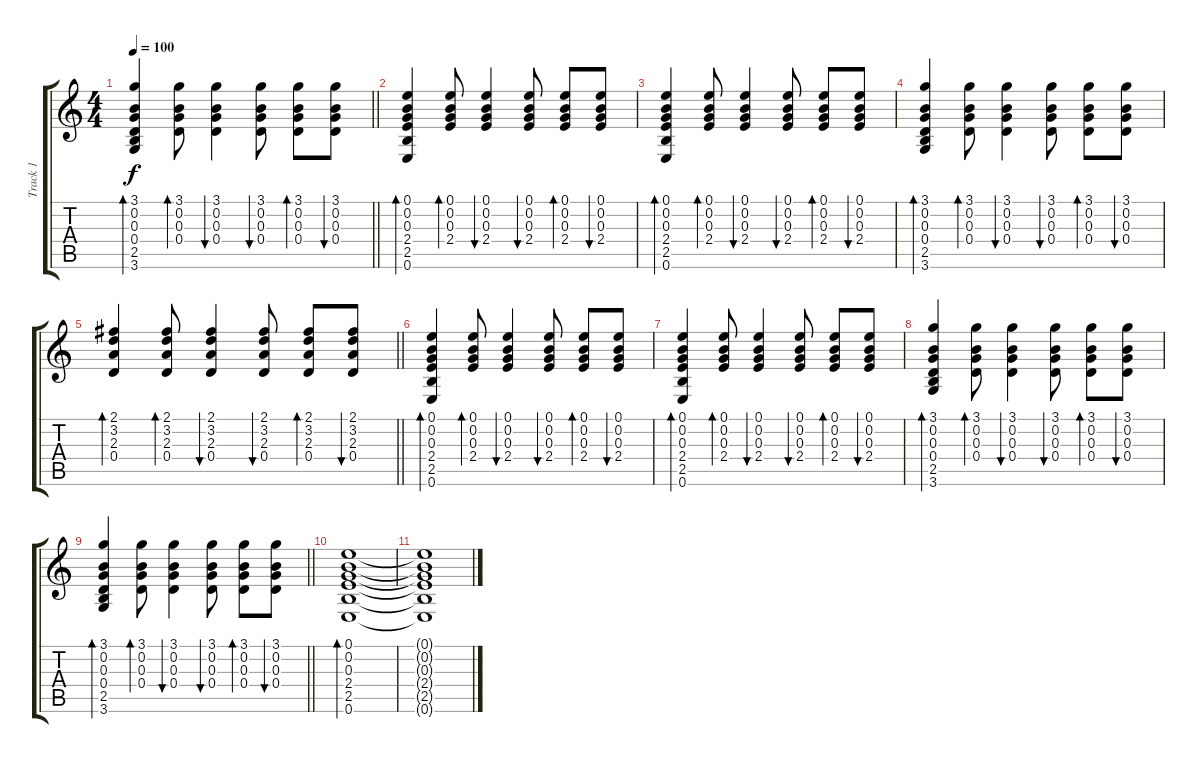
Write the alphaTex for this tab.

\track ("Track 1" "Track 1") {instrument acousticguitarsteel}
\staff {score tabs}
\tuning (E4 B3 G3 D3 A2 E2) {hide}
\ts (4 4)
\tempo 100
\clef g2
\barLineRight lightlight
\ks c
(3.1 0.2 0.3 0.4 2.5 3.6).4{bd 60 dy f} (3.1 0.2 0.3 0.4).8{bd 60} (3.1 0.2 0.3 0.4).4{bu 60} (3.1 0.2 0.3 0.4).8{bu 60} (3.1 0.2 0.3 0.4).8{bd 60} (3.1 0.2 0.3 0.4).8{bu 60} |
(0.1 0.2 0.3 2.4 2.5 0.6).4{bd 60} (0.1 0.2 0.3 2.4).8{bd 60} (0.1 0.2 0.3 2.4).4{bu 60} (0.1 0.2 0.3 2.4).8{bu 60} (0.1 0.2 0.3 2.4).8{bd 60} (0.1 0.2 0.3 2.4).8{bu 60} |
(0.1 0.2 0.3 2.4 2.5 0.6).4{bd 60} (0.1 0.2 0.3 2.4).8{bd 60} (0.1 0.2 0.3 2.4).4{bu 60} (0.1 0.2 0.3 2.4).8{bu 60} (0.1 0.2 0.3 2.4).8{bd 60} (0.1 0.2 0.3 2.4).8{bu 60} |
(3.1 0.2 0.3 0.4 2.5 3.6).4{bd 60} (3.1 0.2 0.3 0.4).8{bd 60} (3.1 0.2 0.3 0.4).4{bu 60} (3.1 0.2 0.3 0.4).8{bu 60} (3.1 0.2 0.3 0.4).8{bd 60} (3.1 0.2 0.3 0.4).8{bu 60} |
\barLineRight lightlight
(2.1 3.2 2.3 0.4).4{bd 60} (2.1 3.2 2.3 0.4).8{bd 60} (2.1 3.2 2.3 0.4).4{bu 60} (2.1 3.2 2.3 0.4).8{bu 60} (2.1 3.2 2.3 0.4).8{bd 60} (2.1 3.2 2.3 0.4).8{bu 60} |
(0.1 0.2 0.3 2.4 2.5 0.6).4{bd 60} (0.1 0.2 0.3 2.4).8{bd 60} (0.1 0.2 0.3 2.4).4{bu 60} (0.1 0.2 0.3 2.4).8{bu 60} (0.1 0.2 0.3 2.4).8{bd 60} (0.1 0.2 0.3 2.4).8{bu 60} |
(0.1 0.2 0.3 2.4 2.5 0.6).4{bd 60} (0.1 0.2 0.3 2.4).8{bd 60} (0.1 0.2 0.3 2.4).4{bu 60} (0.1 0.2 0.3 2.4).8{bu 60} (0.1 0.2 0.3 2.4).8{bd 60} (0.1 0.2 0.3 2.4).8{bu 60} |
(3.1 0.2 0.3 0.4 2.5 3.6).4{bd 60} (3.1 0.2 0.3 0.4).8{bd 60} (3.1 0.2 0.3 0.4).4{bu 60} (3.1 0.2 0.3 0.4).8{bu 60} (3.1 0.2 0.3 0.4).8{bd 60} (3.1 0.2 0.3 0.4).8{bu 60} |
\barLineRight lightlight
(3.1 0.2 0.3 0.4 2.5 3.6).4{bd 60} (3.1 0.2 0.3 0.4).8{bd 60} (3.1 0.2 0.3 0.4).4{bu 60} (3.1 0.2 0.3 0.4).8{bu 60} (3.1 0.2 0.3 0.4).8{bd 60} (3.1 0.2 0.3 0.4).8{bu 60} |
(0.1 0.2 0.3 2.4 2.5 0.6).1{bd 60} |
(0.1{t} 0.2{t} 0.3{t} 2.4{t} 2.5{t} 0.6{t}).1
